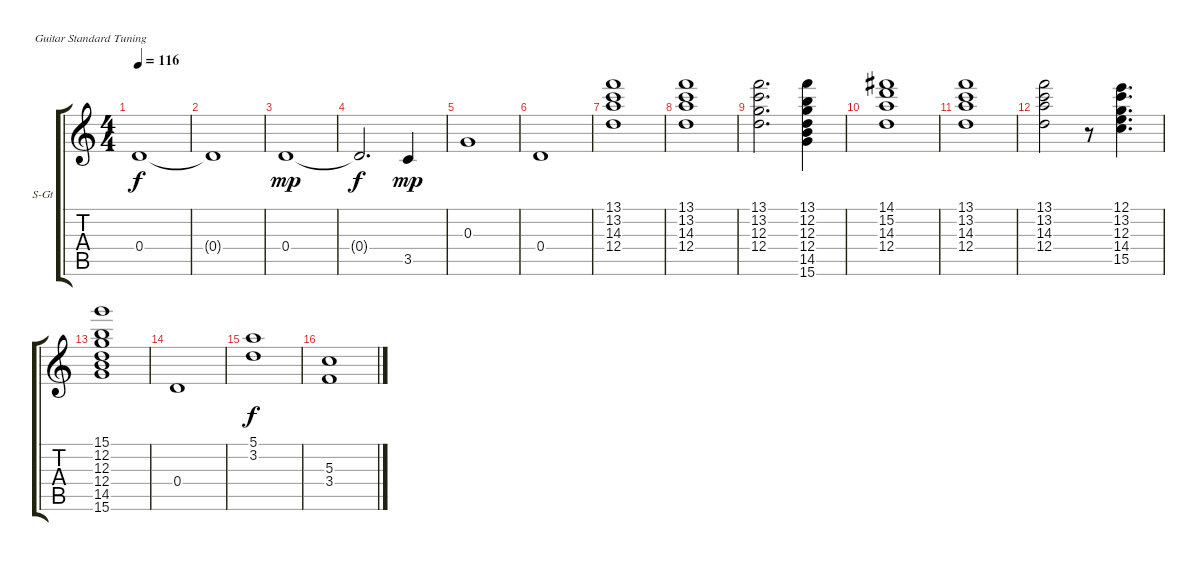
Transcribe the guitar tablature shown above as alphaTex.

\bracketExtendMode groupsimilarinstruments
\firstSystemTrackNameOrientation horizontal
\otherSystemsTrackNameOrientation horizontal
\track ("clavier" "S-Gt") {instrument synthstrings1}
\staff {score tabs}
\tuning (E4 B3 G3 D3 A2 E2)
\displaytranspose 12
\ts (4 4)
\tempo 116
\clef g2
\ks c
0.4{t}.1{dy f} |
0.4{t}.1 |
0.4.1{dy mp} |
0.4{t}.2{d dy f} 3.5.4{dy mp} |
0.3.1 |
0.4.1 |
(13.1 13.2 14.3 12.4).1 |
(13.1 13.2 14.3 12.4).1 |
(13.1 13.2 12.3 12.4).2{d} (13.1 12.2 12.3 12.4 14.5 15.6).4 |
(14.1 15.2 14.3 12.4).1 |
(13.1 13.2 14.3 12.4).1 |
(13.1 13.2 14.3 12.4).2 r.8 (12.1 13.2 12.3 14.4 15.5).4{d} |
(15.1 12.2 12.3 12.4 14.5 15.6).1 |
0.4.1 |
(5.1 3.2).1{dy f} |
(5.3 3.4).1
